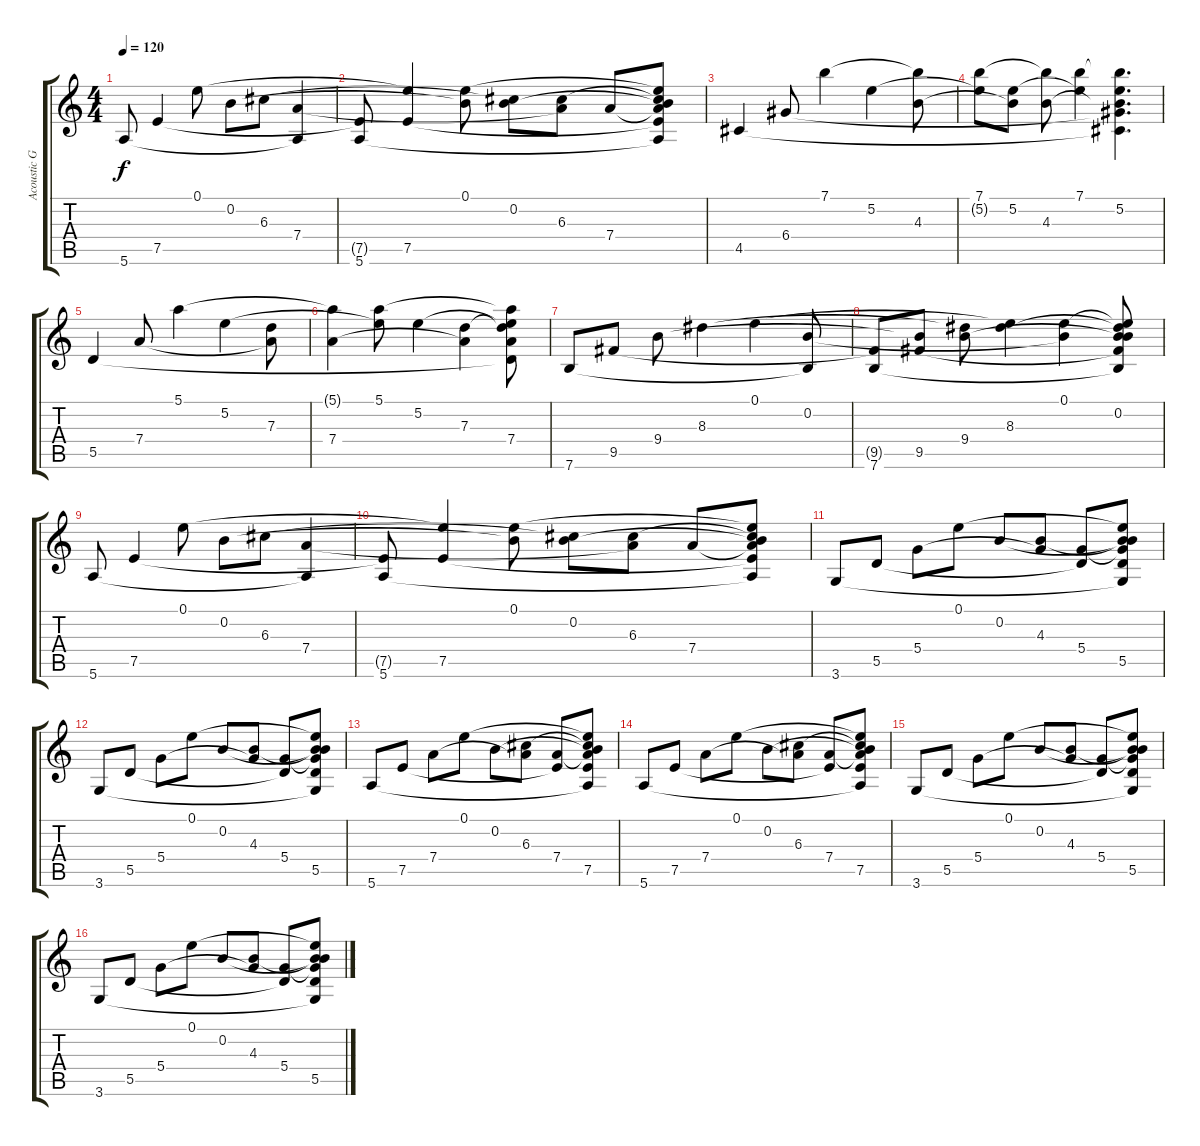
\track ("Acoustic Guitar" "Acoustic G") {instrument acousticguitarsteel}
\staff {score tabs}
\tuning (E4 B3 G3 D3 A2 E2) {hide}
\ts (4 4)
\tempo 120
\clef g2
\ks c
5.6.8{dy f} 7.5.4 0.1.8 0.2.8 6.3.8 (7.4 5.6{t}).4 |
(7.5{t} 5.6).8 (0.1{t} 7.5).4 (0.1 0.2{t}).8 (0.2 6.3{t}).8 (6.3 7.4{t}).8 7.4.8 (0.1{t} 0.2{t} 6.3{t} 7.4{t} 7.5{t} 5.6{t}).8 |
4.5.4 6.4.8 7.1.4 5.2.4 (7.1{t} 4.3).8 |
(7.1 5.2{t}).8 (5.2 4.3{t}).8 (7.1{t} 4.3).8 (7.1 5.2{t}).4 (7.1{t} 5.2 4.3{t} 6.4{t} 4.5{t}).4{d} |
5.5.4 7.4.8 5.1.4 5.2.4 (7.3 7.4{t}).8 |
(5.1{t} 7.4).4 (5.1 5.2{t}).8 5.2.4 (7.3 7.4{t}).4 (5.1{t} 5.2{t} 7.3{t} 7.4 5.5{t}).8 |
7.6.8 9.5.8 9.4.8 8.3.4 0.1.4 (0.2 7.6{t}).8 |
(9.5{t} 7.6).8 (9.4{t} 9.5).8 (8.3{t} 9.4).8 (0.1{t} 8.3).4 (0.1 0.2{t}).4 (0.1{t} 0.2 8.3{t} 9.4{t} 9.5{t} 7.6{t}).8 |
5.6.8 7.5.4 0.1.8 0.2.8 6.3.8 (7.4 5.6{t}).4 |
(7.5{t} 5.6).8 (0.1{t} 7.5).4 (0.1 0.2{t}).8 (0.2 6.3{t}).8 (6.3 7.4{t}).8 7.4.8 (0.1{t} 0.2{t} 6.3{t} 7.4{t} 7.5{t} 5.6{t}).8 |
3.6.8 5.5.8 5.4.8 0.1.8 0.2.8 (4.3 5.4{t}).8 (5.4 5.5{t}).8 (0.1{t} 0.2{t} 4.3{t} 5.4{t} 5.5 3.6{t}).8 |
3.6.8 5.5.8 5.4.8 0.1.8 0.2.8 (4.3 5.4{t}).8 (5.4 5.5{t}).8 (0.1{t} 0.2{t} 4.3{t} 5.4{t} 5.5 3.6{t}).8 |
5.6.8 7.5.8 7.4.8 0.1.8 0.2.8 (6.3 7.4{t}).8 (7.4 7.5{t}).8 (0.1{t} 0.2{t} 6.3{t} 7.4{t} 7.5 5.6{t}).8 |
5.6.8 7.5.8 7.4.8 0.1.8 0.2.8 (6.3 7.4{t}).8 (7.4 7.5{t}).8 (0.1{t} 0.2{t} 6.3{t} 7.4{t} 7.5 5.6{t}).8 |
3.6.8 5.5.8 5.4.8 0.1.8 0.2.8 (4.3 5.4{t}).8 (5.4 5.5{t}).8 (0.1{t} 0.2{t} 4.3{t} 5.4{t} 5.5 3.6{t}).8 |
3.6.8 5.5.8 5.4.8 0.1.8 0.2.8 (4.3 5.4{t}).8 (5.4 5.5{t}).8 (0.1{t} 0.2{t} 4.3{t} 5.4{t} 5.5 3.6{t}).8
